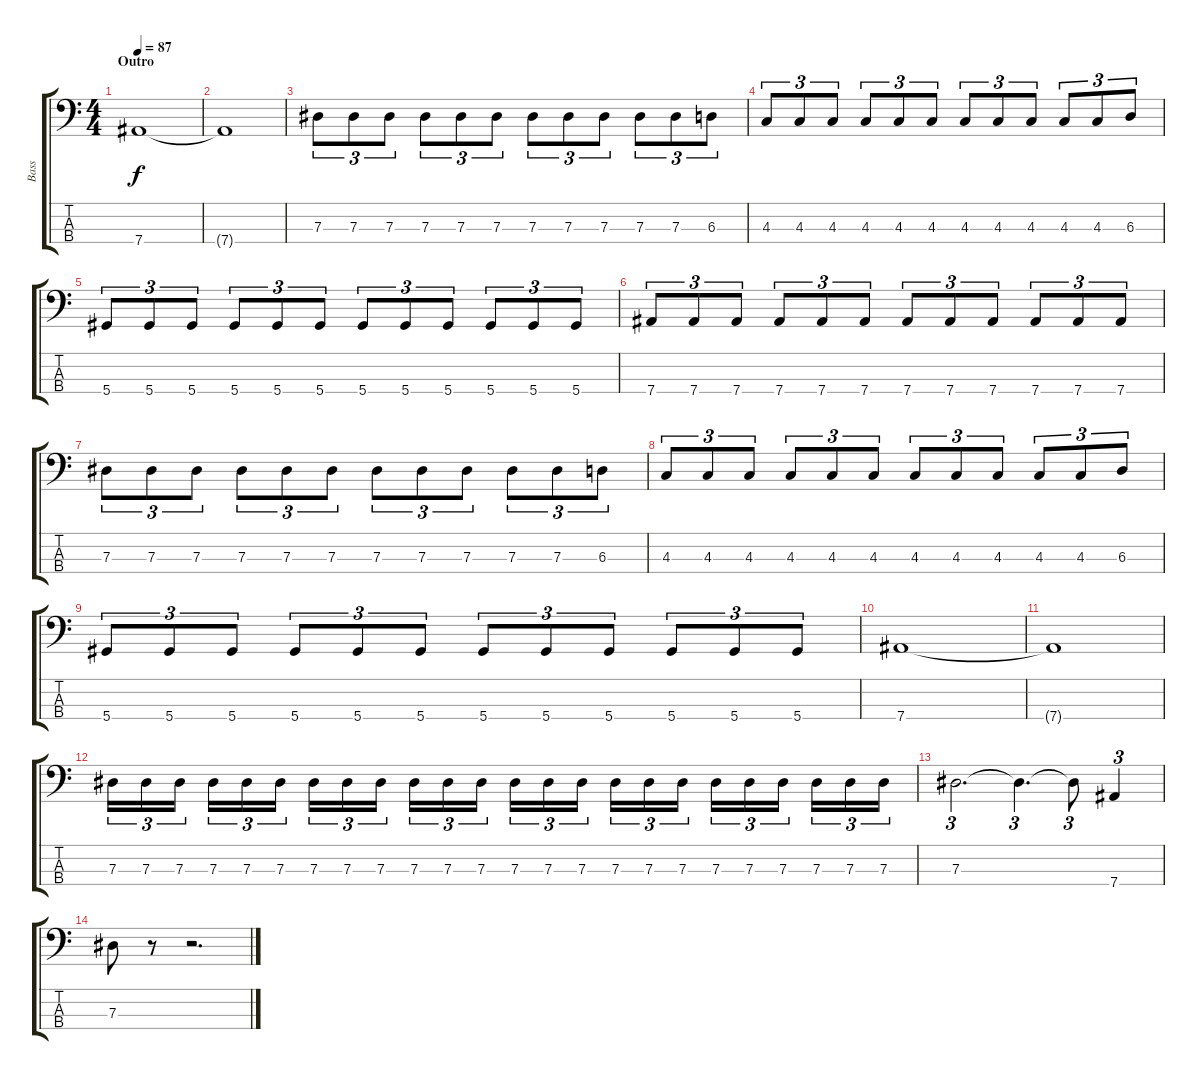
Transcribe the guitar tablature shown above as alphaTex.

\track ("Bass" "Bass") {instrument electricbassfinger}
\staff {score tabs}
\tuning (Gb2 Db2 Ab1 Eb1) {hide}
\ts (4 4)
\section ("" "Outro")
\tempo 87
\clef f4
\ks c
7.4.1{dy f} |
7.4{t}.1 |
7.3.8{tu (3 2)} 7.3.8{tu (3 2)} 7.3.8{tu (3 2)} 7.3.8{tu (3 2)} 7.3.8{tu (3 2)} 7.3.8{tu (3 2)} 7.3.8{tu (3 2)} 7.3.8{tu (3 2)} 7.3.8{tu (3 2)} 7.3.8{tu (3 2)} 7.3.8{tu (3 2)} 6.3.8{tu (3 2)} |
4.3.8{tu (3 2)} 4.3.8{tu (3 2)} 4.3.8{tu (3 2)} 4.3.8{tu (3 2)} 4.3.8{tu (3 2)} 4.3.8{tu (3 2)} 4.3.8{tu (3 2)} 4.3.8{tu (3 2)} 4.3.8{tu (3 2)} 4.3.8{tu (3 2)} 4.3.8{tu (3 2)} 6.3.8{tu (3 2)} |
5.4.8{tu (3 2)} 5.4.8{tu (3 2)} 5.4.8{tu (3 2)} 5.4.8{tu (3 2)} 5.4.8{tu (3 2)} 5.4.8{tu (3 2)} 5.4.8{tu (3 2)} 5.4.8{tu (3 2)} 5.4.8{tu (3 2)} 5.4.8{tu (3 2)} 5.4.8{tu (3 2)} 5.4.8{tu (3 2)} |
7.4.8{tu (3 2)} 7.4.8{tu (3 2)} 7.4.8{tu (3 2)} 7.4.8{tu (3 2)} 7.4.8{tu (3 2)} 7.4.8{tu (3 2)} 7.4.8{tu (3 2)} 7.4.8{tu (3 2)} 7.4.8{tu (3 2)} 7.4.8{tu (3 2)} 7.4.8{tu (3 2)} 7.4.8{tu (3 2)} |
7.3.8{tu (3 2)} 7.3.8{tu (3 2)} 7.3.8{tu (3 2)} 7.3.8{tu (3 2)} 7.3.8{tu (3 2)} 7.3.8{tu (3 2)} 7.3.8{tu (3 2)} 7.3.8{tu (3 2)} 7.3.8{tu (3 2)} 7.3.8{tu (3 2)} 7.3.8{tu (3 2)} 6.3.8{tu (3 2)} |
4.3.8{tu (3 2)} 4.3.8{tu (3 2)} 4.3.8{tu (3 2)} 4.3.8{tu (3 2)} 4.3.8{tu (3 2)} 4.3.8{tu (3 2)} 4.3.8{tu (3 2)} 4.3.8{tu (3 2)} 4.3.8{tu (3 2)} 4.3.8{tu (3 2)} 4.3.8{tu (3 2)} 6.3.8{tu (3 2)} |
5.4.8{tu (3 2)} 5.4.8{tu (3 2)} 5.4.8{tu (3 2)} 5.4.8{tu (3 2)} 5.4.8{tu (3 2)} 5.4.8{tu (3 2)} 5.4.8{tu (3 2)} 5.4.8{tu (3 2)} 5.4.8{tu (3 2)} 5.4.8{tu (3 2)} 5.4.8{tu (3 2)} 5.4.8{tu (3 2)} |
7.4.1 |
7.4{t}.1 |
7.3.16{tu (3 2)} 7.3.16{tu (3 2)} 7.3.16{tu (3 2) beam splitsecondary} 7.3.16{tu (3 2)} 7.3.16{tu (3 2)} 7.3.16{tu (3 2)} 7.3.16{tu (3 2)} 7.3.16{tu (3 2)} 7.3.16{tu (3 2) beam splitsecondary} 7.3.16{tu (3 2)} 7.3.16{tu (3 2)} 7.3.16{tu (3 2)} 7.3.16{tu (3 2)} 7.3.16{tu (3 2)} 7.3.16{tu (3 2) beam splitsecondary} 7.3.16{tu (3 2)} 7.3.16{tu (3 2)} 7.3.16{tu (3 2)} 7.3.16{tu (3 2)} 7.3.16{tu (3 2)} 7.3.16{tu (3 2) beam splitsecondary} 7.3.16{tu (3 2)} 7.3.16{tu (3 2)} 7.3.16{tu (3 2)} |
7.3.2{d tu (3 2)} 7.3{t}.4{d tu (3 2)} 7.3{t}.8{tu (3 2)} 7.4.4{tu (3 2)} |
7.3.8 r.8 r.2{d}
